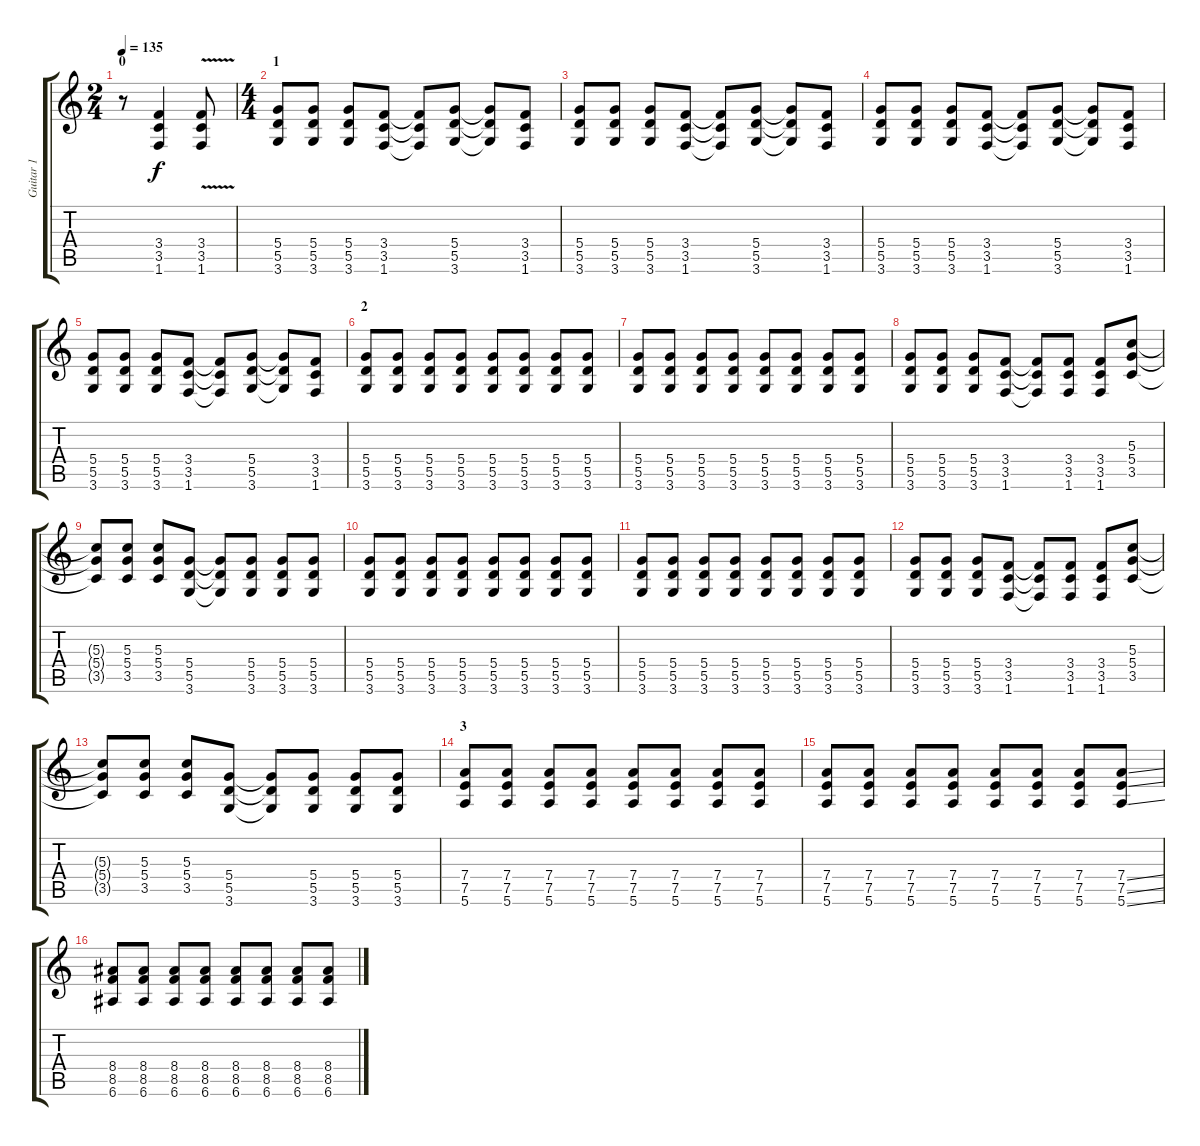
\track ("Guitar 1" "Guitar 1") {instrument distortionguitar}
\staff {score tabs}
\tuning (E4 B3 G3 D3 A2 E2) {hide}
\ts (2 4)
\section ("" "0")
\tempo 135
\clef g2
\ks c
r.8{dy f instrument distortionguitar} (3.4 3.5 1.6).4 (3.4{v} 3.5{v} 1.6{v}).8 |
\ts (4 4)
\section ("" "1")
(5.4 5.5 3.6).8 (5.4 5.5 3.6).8 (5.4 5.5 3.6).8 (3.4 3.5 1.6).8 (3.4{t} 3.5{t} 1.6{t}).8 (5.4 5.5 3.6).8 (5.4{t} 5.5{t} 3.6{t}).8 (3.4 3.5 1.6).8 |
(5.4 5.5 3.6).8 (5.4 5.5 3.6).8 (5.4 5.5 3.6).8 (3.4 3.5 1.6).8 (3.4{t} 3.5{t} 1.6{t}).8 (5.4 5.5 3.6).8 (5.4{t} 5.5{t} 3.6{t}).8 (3.4 3.5 1.6).8 |
(5.4 5.5 3.6).8 (5.4 5.5 3.6).8 (5.4 5.5 3.6).8 (3.4 3.5 1.6).8 (3.4{t} 3.5{t} 1.6{t}).8 (5.4 5.5 3.6).8 (5.4{t} 5.5{t} 3.6{t}).8 (3.4 3.5 1.6).8 |
(5.4 5.5 3.6).8 (5.4 5.5 3.6).8 (5.4 5.5 3.6).8 (3.4 3.5 1.6).8 (3.4{t} 3.5{t} 1.6{t}).8 (5.4 5.5 3.6).8 (5.4{t} 5.5{t} 3.6{t}).8 (3.4 3.5 1.6).8 |
\section ("" "2")
(5.4 5.5 3.6).8 (5.4 5.5 3.6).8 (5.4 5.5 3.6).8 (5.4 5.5 3.6).8 (5.4 5.5 3.6).8 (5.4 5.5 3.6).8 (5.4 5.5 3.6).8 (5.4 5.5 3.6).8 |
(5.4 5.5 3.6).8 (5.4 5.5 3.6).8 (5.4 5.5 3.6).8 (5.4 5.5 3.6).8 (5.4 5.5 3.6).8 (5.4 5.5 3.6).8 (5.4 5.5 3.6).8 (5.4 5.5 3.6).8 |
(5.4 5.5 3.6).8 (5.4 5.5 3.6).8 (5.4 5.5 3.6).8 (3.4 3.5 1.6).8 (3.4{t} 3.5{t} 1.6{t}).8 (3.4 3.5 1.6).8 (3.4 3.5 1.6).8 (5.3 5.4 3.5).8 |
(5.3{t} 5.4{t} 3.5{t}).8 (5.3 5.4 3.5).8 (5.3 5.4 3.5).8 (5.4 5.5 3.6).8 (5.4{t} 5.5{t} 3.6{t}).8 (5.4 5.5 3.6).8 (5.4 5.5 3.6).8 (5.4 5.5 3.6).8 |
(5.4 5.5 3.6).8 (5.4 5.5 3.6).8 (5.4 5.5 3.6).8 (5.4 5.5 3.6).8 (5.4 5.5 3.6).8 (5.4 5.5 3.6).8 (5.4 5.5 3.6).8 (5.4 5.5 3.6).8 |
(5.4 5.5 3.6).8 (5.4 5.5 3.6).8 (5.4 5.5 3.6).8 (5.4 5.5 3.6).8 (5.4 5.5 3.6).8 (5.4 5.5 3.6).8 (5.4 5.5 3.6).8 (5.4 5.5 3.6).8 |
(5.4 5.5 3.6).8 (5.4 5.5 3.6).8 (5.4 5.5 3.6).8 (3.4 3.5 1.6).8 (3.4{t} 3.5{t} 1.6{t}).8 (3.4 3.5 1.6).8 (3.4 3.5 1.6).8 (5.3 5.4 3.5).8 |
(5.3{t} 5.4{t} 3.5{t}).8 (5.3 5.4 3.5).8 (5.3 5.4 3.5).8 (5.4 5.5 3.6).8 (5.4{t} 5.5{t} 3.6{t}).8 (5.4 5.5 3.6).8 (5.4 5.5 3.6).8 (5.4 5.5 3.6).8 |
\section ("" "3")
(7.4 7.5 5.6).8 (7.4 7.5 5.6).8 (7.4 7.5 5.6).8 (7.4 7.5 5.6).8 (7.4 7.5 5.6).8 (7.4 7.5 5.6).8 (7.4 7.5 5.6).8 (7.4 7.5 5.6).8 |
(7.4 7.5 5.6).8 (7.4 7.5 5.6).8 (7.4 7.5 5.6).8 (7.4 7.5 5.6).8 (7.4 7.5 5.6).8 (7.4 7.5 5.6).8 (7.4 7.5 5.6).8 (7.4{ss} 7.5{ss} 5.6{ss}).8 |
(8.4 8.5 6.6).8 (8.4 8.5 6.6).8 (8.4 8.5 6.6).8 (8.4 8.5 6.6).8 (8.4 8.5 6.6).8 (8.4 8.5 6.6).8 (8.4 8.5 6.6).8 (8.4 8.5 6.6).8
